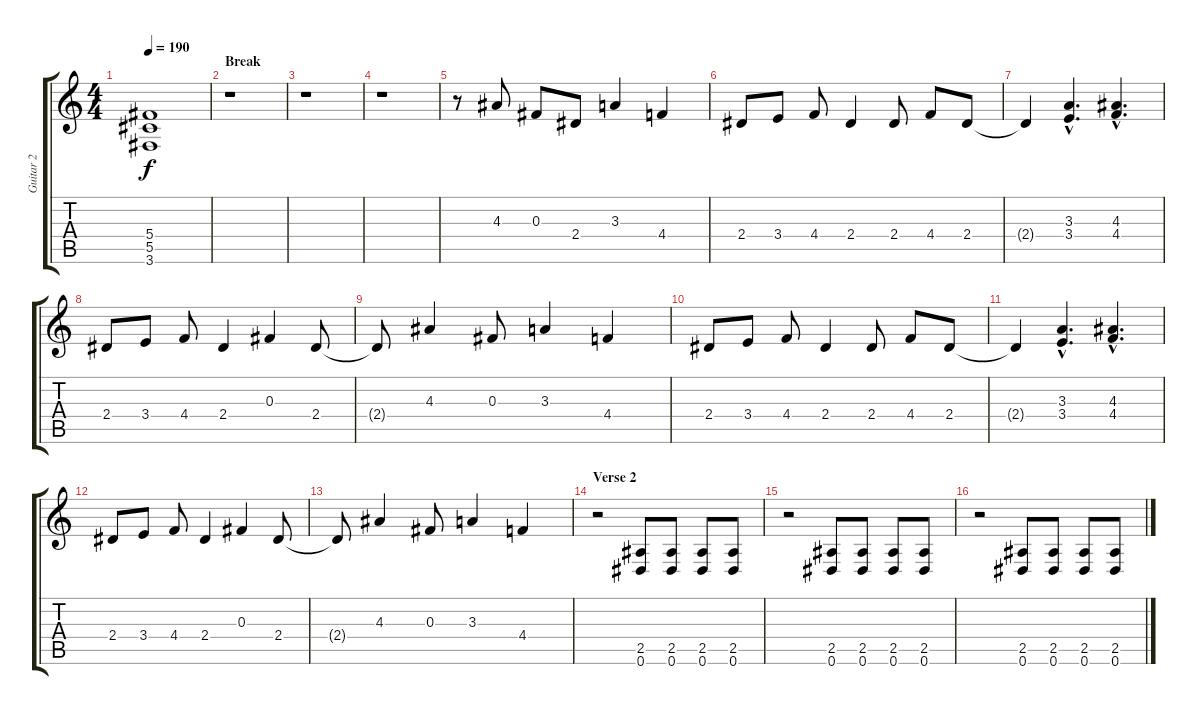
\track ("Guitar 2" "Guitar 2") {instrument overdrivenguitar}
\staff {score tabs}
\tuning (Eb4 Bb3 Gb3 Db3 Ab2 Eb2) {hide}
\ts (4 4)
\tempo 190
\clef g2
\ks c
(5.4 5.5 3.6).1{dy f} |
\section ("" "Break")
r.1 |
r.1 |
r.1 |
r.8 4.3.8 0.3.8 2.4.8 3.3.4 4.4.4 |
2.4.8 3.4.8 4.4.8 2.4.4 2.4.8 4.4.8 2.4.8 |
2.4{t}.4 (3.3{hac} 3.4{hac}).4{d} (4.3{hac} 4.4{hac}).4{d} |
2.4.8 3.4.8 4.4.8 2.4.4 0.3.4 2.4.8 |
2.4{t}.8 4.3.4 0.3.8 3.3.4 4.4.4 |
2.4.8 3.4.8 4.4.8 2.4.4 2.4.8 4.4.8 2.4.8 |
2.4{t}.4 (3.3{hac} 3.4{hac}).4{d} (4.3{hac} 4.4{hac}).4{d} |
2.4.8 3.4.8 4.4.8 2.4.4 0.3.4 2.4.8 |
2.4{t}.8 4.3.4 0.3.8 3.3.4 4.4.4 |
\section ("" "Verse 2")
r.2 (2.5 0.6).8 (2.5 0.6).8 (2.5 0.6).8 (2.5 0.6).8 |
r.2 (2.5 0.6).8 (2.5 0.6).8 (2.5 0.6).8 (2.5 0.6).8 |
r.2 (2.5 0.6).8 (2.5 0.6).8 (2.5 0.6).8 (2.5 0.6).8
